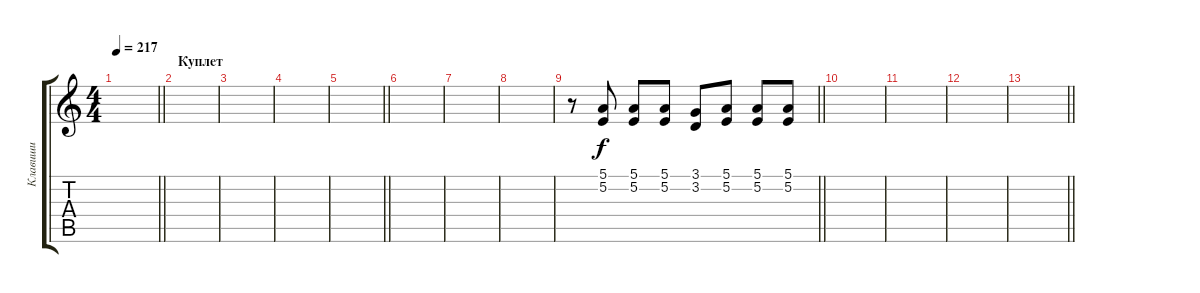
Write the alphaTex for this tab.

\track ("Клавиши" "Клавиши") {instrument tuba}
\staff {score tabs}
\tuning (E4 B3 G3 D3 A2 E2) {hide}
\ts (4 4)
\tempo 217
\clef g2
\barLineRight lightlight
\ks c
|
\section ("" "Куплет")
|
|
|
\barLineRight lightlight
|
|
|
|
\barLineRight lightlight
r.8 (5.1 5.2).8 (5.1 5.2).8 (5.1 5.2).8 (3.1 3.2).8 (5.1 5.2).8 (5.1 5.2).8 (5.1 5.2).8 |
|
|
|
\barLineRight lightlight
